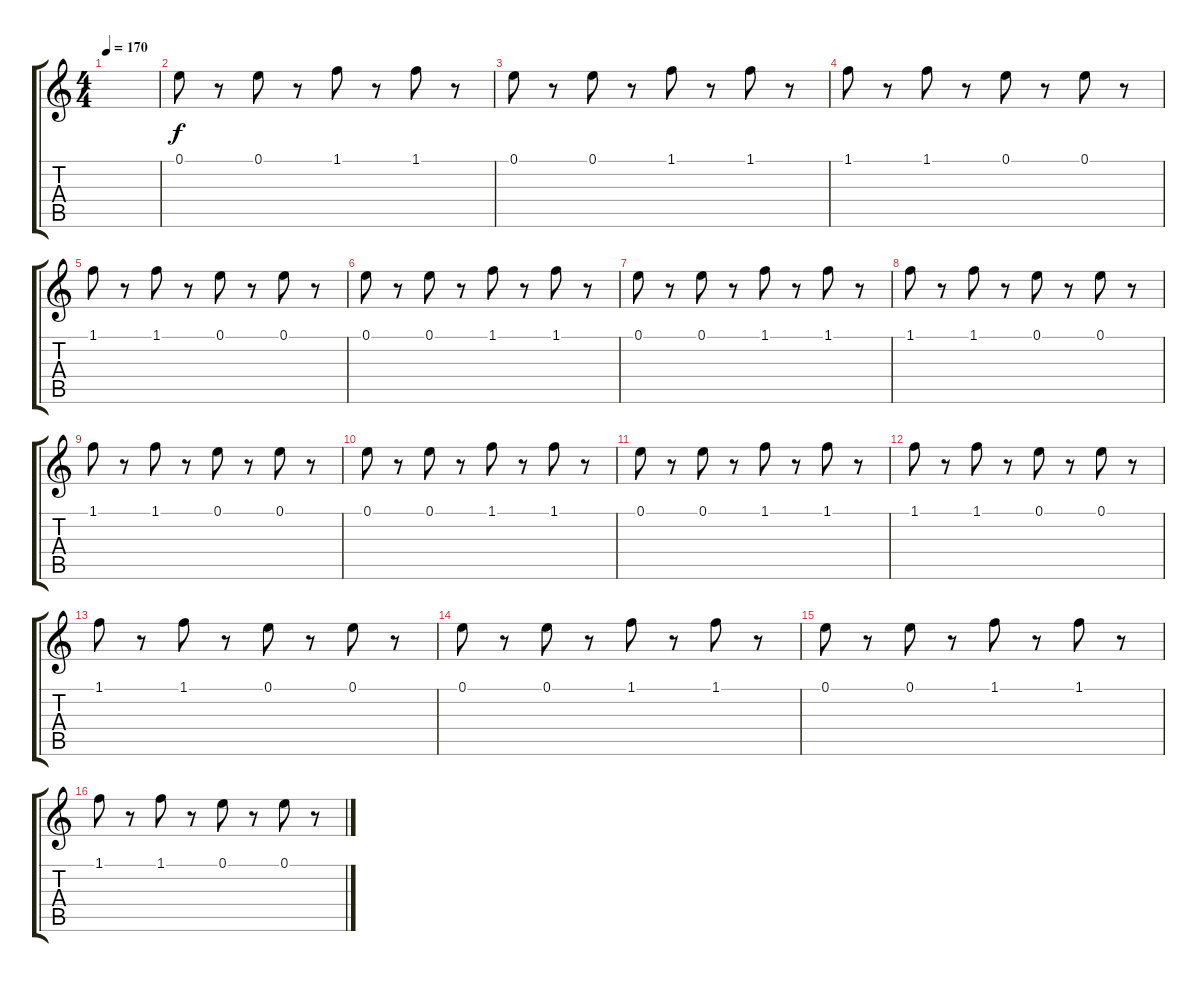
\track "" {instrument contrabass}
\staff {score tabs}
\tuning (E4 B3 G3 D3 A2 E2) {hide}
\ts (4 4)
\tempo 170
\clef g2
\ks c
|
0.1.8 r.8 0.1.8 r.8 1.1.8 r.8 1.1.8 r.8 |
0.1.8 r.8 0.1.8 r.8 1.1.8 r.8 1.1.8 r.8 |
1.1.8 r.8 1.1.8 r.8 0.1.8 r.8 0.1.8 r.8 |
1.1.8 r.8 1.1.8 r.8 0.1.8 r.8 0.1.8 r.8 |
0.1.8 r.8 0.1.8 r.8 1.1.8 r.8 1.1.8 r.8 |
0.1.8 r.8 0.1.8 r.8 1.1.8 r.8 1.1.8 r.8 |
1.1.8 r.8 1.1.8 r.8 0.1.8 r.8 0.1.8 r.8 |
1.1.8 r.8 1.1.8 r.8 0.1.8 r.8 0.1.8 r.8 |
0.1.8 r.8 0.1.8 r.8 1.1.8 r.8 1.1.8 r.8 |
0.1.8 r.8 0.1.8 r.8 1.1.8 r.8 1.1.8 r.8 |
1.1.8 r.8 1.1.8 r.8 0.1.8 r.8 0.1.8 r.8 |
1.1.8 r.8 1.1.8 r.8 0.1.8 r.8 0.1.8 r.8 |
0.1.8 r.8 0.1.8 r.8 1.1.8 r.8 1.1.8 r.8 |
0.1.8 r.8 0.1.8 r.8 1.1.8 r.8 1.1.8 r.8 |
1.1.8 r.8 1.1.8 r.8 0.1.8 r.8 0.1.8 r.8
